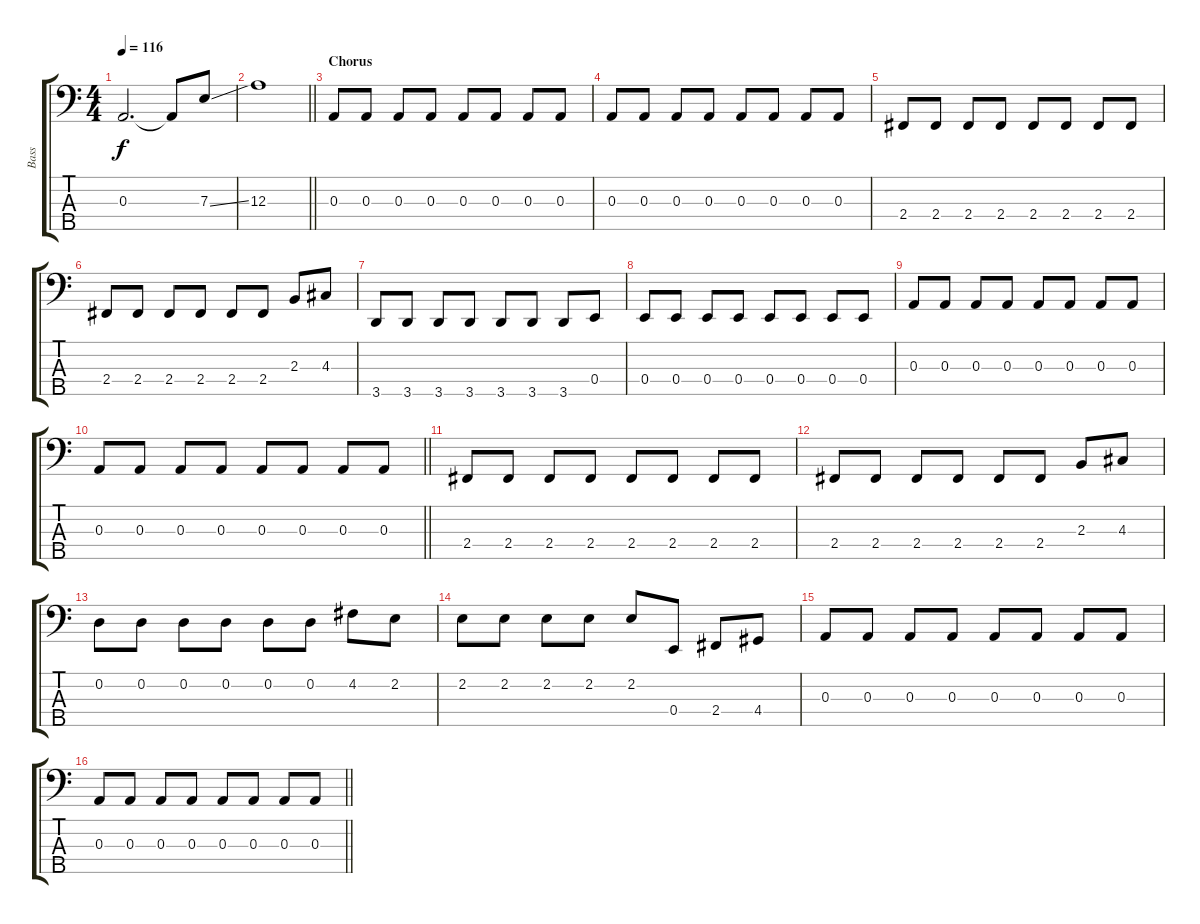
\track ("Bass" "Bass") {instrument electricbasspick}
\staff {score tabs}
\tuning (G2 D2 A1 E1 B0) {hide}
\ts (4 4)
\tempo 116
\clef f4
\ks c
0.3.2{d dy f} 0.3{t}.8 7.3{ss}.8 |
\barLineRight lightlight
12.3.1 |
\section ("" "Chorus")
0.3.8 0.3.8 0.3.8 0.3.8 0.3.8 0.3.8 0.3.8 0.3.8 |
0.3.8 0.3.8 0.3.8 0.3.8 0.3.8 0.3.8 0.3.8 0.3.8 |
2.4.8 2.4.8 2.4.8 2.4.8 2.4.8 2.4.8 2.4.8 2.4.8 |
2.4.8 2.4.8 2.4.8 2.4.8 2.4.8 2.4.8 2.3.8 4.3.8 |
3.5.8 3.5.8 3.5.8 3.5.8 3.5.8 3.5.8 3.5.8 0.4.8 |
0.4.8 0.4.8 0.4.8 0.4.8 0.4.8 0.4.8 0.4.8 0.4.8 |
0.3.8 0.3.8 0.3.8 0.3.8 0.3.8 0.3.8 0.3.8 0.3.8 |
\barLineRight lightlight
0.3.8 0.3.8 0.3.8 0.3.8 0.3.8 0.3.8 0.3.8 0.3.8 |
2.4.8 2.4.8 2.4.8 2.4.8 2.4.8 2.4.8 2.4.8 2.4.8 |
2.4.8 2.4.8 2.4.8 2.4.8 2.4.8 2.4.8 2.3.8 4.3.8 |
0.2.8 0.2.8 0.2.8 0.2.8 0.2.8 0.2.8 4.2.8 2.2.8 |
2.2.8 2.2.8 2.2.8 2.2.8 2.2.8 0.4.8 2.4.8 4.4.8 |
0.3.8 0.3.8 0.3.8 0.3.8 0.3.8 0.3.8 0.3.8 0.3.8 |
\barLineRight lightlight
0.3.8 0.3.8 0.3.8 0.3.8 0.3.8 0.3.8 0.3.8 0.3.8
